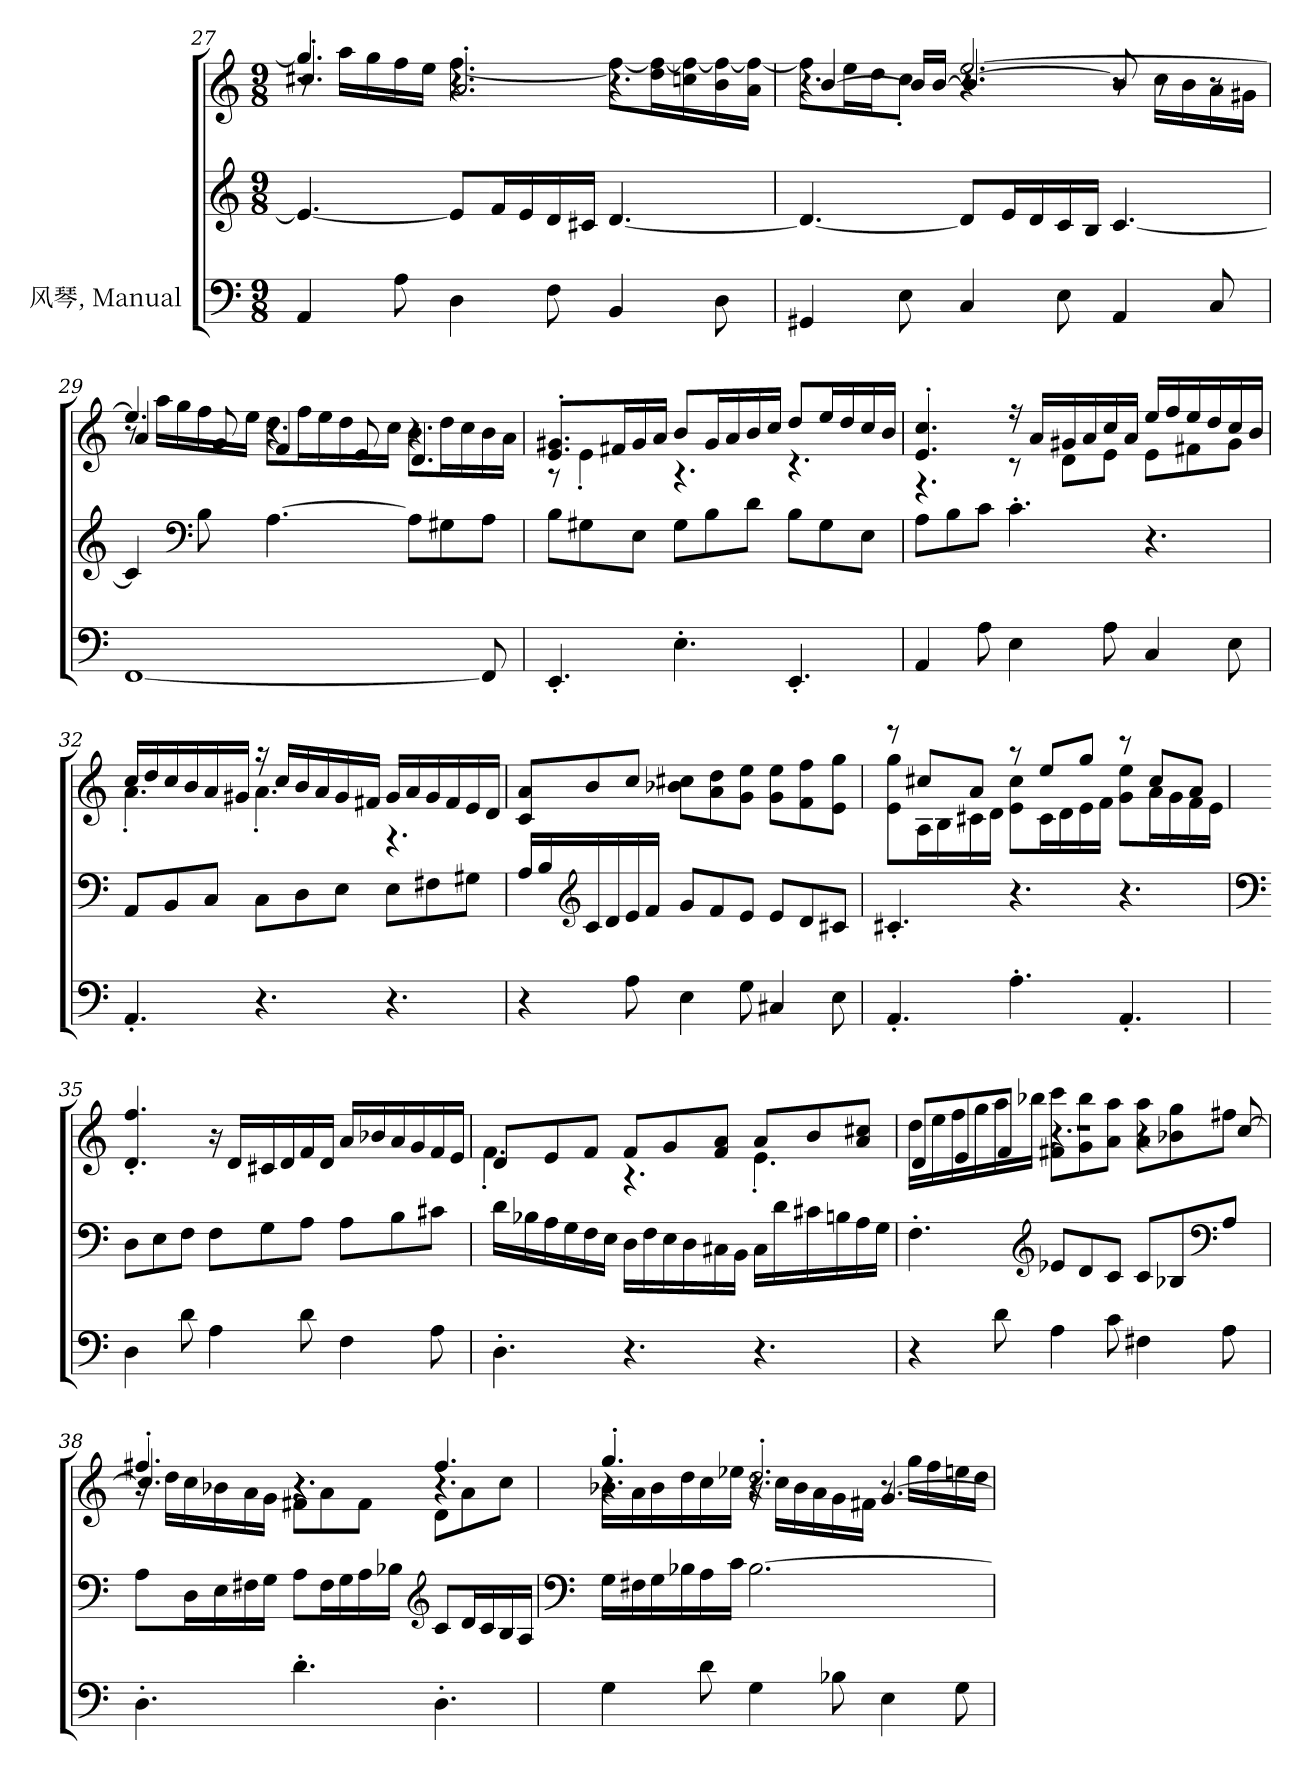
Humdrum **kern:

**kern	**kern	**kern
*part1	*part1	*part1
*staff3	*staff2	*staff1
*I"风琴, Manual	*	*
*clefF4	*clefG2	*clefG2
*k[]	*k[]	*k[]
*M9/8	*M9/8	*M9/8
=27	=27	=27
*	*	*^
*	*	*	*^
4AA/	4.e/_	4.gg/]	8r	4.cc#X'/
.	.	.	16aa\LL	.
.	.	.	16gg\	.
8A\	.	.	16ff\	.
.	.	.	16ee\JJ	.
4D\	8e/L]	4.r	[4.ff\	2.a'/
.	16f/L	.	.	.
.	16e/	.	.	.
8F\	16d/	.	.	.
.	16c#X/JJ	.	.	.
4BB/	[4.d/	4.r	8ff\L_	.
.	.	.	16dd\ 16ff\_L	.
.	.	.	16ccn\ 16ff\_	.
8D\	.	.	16b\ 16ff\_	.
.	.	.	16a\ 16ff\_JJ	.
!!LO:LB:g=z	!!	!!
=28	=28	=28	=28	=28
4GG#X/	4.d/_	4.r	8ff\L]	[4b/
.	.	.	16ee\L	.
.	.	.	16dd\J	.
8E\	.	.	8cc'\J	16b/LL]
.	.	.	.	[16b/JJ
4C/	8d/L]	[2.ee/	4.r	4.b/_
.	16e/L	.	.	.
.	16d/	.	.	.
8E\	16c/	.	.	.
.	16B/JJ	.	.	.
4AA/	[4.c/	.	8r	8b/]
.	.	.	16cc\LL	8r
.	.	.	16b\	.
8C/	.	.	16a\	8r
.	.	.	16g#X\JJ	.
=29	=29	=29	=29	=29
[1FF	4c/]	4.ee/]	8r	4a/
.	.	.	16aa\LL	.
.	.	.	16gg\	.
*	*clefF4	*	*	*
.	8B\	.	16ff\	8g/
.	.	.	16ee\JJ	.
.	[4.A\	4.r	8dd\L	4f/
.	.	.	16ff\L	.
.	.	.	16ee\	.
.	.	.	16dd\	8e/
.	.	.	16cc\JJ	.
.	8A\L]	4.r	8b\L	4.d/
.	8G#X\	.	16dd\L	.
.	.	.	16cc\	.
8FF/]	8A\J	.	16b\	.
.	.	.	16a\JJ	.
*	*	*	*v	*v
!!LO:PB:g=z
=30	=30	=30	=30
4.EE'/	8B\L	8.e/' 8.g#X/'L	8r
.	8G#X\	.	4e'\
.	.	16f#X/L	.
.	8E\J	16g#/	.
.	.	16a/JJ	.
4.E'\	8G#\L	8b/L	4.r
.	8B\	16g#/L	.
.	.	16a/	.
.	8d\J	16b/	.
.	.	16cc/JJ	.
4.EE'/	8B\L	8dd/L	4.r
.	8G#\	16ee/L	.
.	.	16dd/	.
.	8E\J	16cc/	.
.	.	16b/JJ	.
=31	=31	=31	=31
4AA/	8A\L	4.e/' 4.cc/'	4.r
.	8B\	.	.
8A\	8c\J	.	.
4E\	4.c'\	16r	8r
.	.	16a/LL	.
.	.	16g#X/	8d\L
.	.	16a/	.
8A\	.	16cc/	8e\J
.	.	16a/JJ	.
4C/	4.r	16ee/LL	8e\L
.	.	16ff/	.
.	.	16ee/	8f#X\
.	.	16dd/	.
8E\	.	16cc/	8g#\J
.	.	16b/JJ	.
!!LO:LB:g=z	!!
=32	=32	=32	=32
4.AA'/	8AA/L	16cc/LL	4.a'\
.	.	16dd/	.
.	8BB/	16cc/	.
.	.	16b/	.
.	8C/J	16a/	.
.	.	16g#X/JJ	.
4.r	8C\L	16r	4.a'\
.	.	16cc/LL	.
.	8D\	16b/	.
.	.	16a/	.
.	8E\J	16g#/	.
.	.	16f#X/JJ	.
4.r	8E\L	16g#/LL	4.r
.	.	16a/	.
.	8F#X\	16g#/	.
.	.	16f#/	.
.	8G#X\J	16e/	.
.	.	16d/JJ	.
*	*	*v	*v
=33	=33	=33
4r	16A/LL	8c/ 8a/L
.	16B/	.
*	*clefG2	*
.	16c/	8b/
.	16d/	.
8A\	16e/	8cc/J
.	16f/JJ	.
4E\	8g/L	8b-X\ 8cc#X\L
.	8f/	8a\ 8dd\
8G\	8e/J	8g\ 8ee\J
4C#X/	8e/L	8g\ 8ee\L
.	8d/	8f\ 8ff\
8E\	8c#X/J	8e\ 8gg\J
!!LO:LB:g=z
=34	=34	=34
*	*	*^
4.AA'/	4.c#X'/	8r	8e\ 8gg\L
.	.	8cc#X/L	16A\L
.	.	.	16B\
.	.	8a/J	16c#X\
.	.	.	16d\JJ
4.A'\	4.r	8r	8e\ 8cc#\L
.	.	8ee/L	16c#\L
.	.	.	16d\
.	.	8gg/J	16e\
.	.	.	16f\JJ
4.AA'/	4.r	8r	8g\ 8ee\L
.	.	8cc#/L	16a\L
.	.	.	16g\
.	.	8a/J	16f\
.	.	.	16e\JJ
*	*	*v	*v
=35	=35	=35
*	*clefF4	*
4D\	8D\L	4.d/' 4.ff/'
.	8E\	.
8d\	8F\J	.
4A\	8F\L	16r
.	.	16d/LL
.	8G\	16c#X/
.	.	16d/
8d\	8A\J	16f/
.	.	16d/JJ
4F\	8A\L	16a/LL
.	.	16b-X/
.	8B\	16a/
.	.	16g/
8A\	8c#X\J	16f/
.	.	16e/JJ
!!LO:LB:g=z
=36	=36	=36
*	*	*^
4.D'\	16d\LL	8d/L	4.f'\
.	16B-X\	.	.
.	16A\	8e/	.
.	16G\	.	.
.	16F\	8f/J	.
.	16E\JJ	.	.
4.r	16D\LL	8f/L	4.r
.	16F\	.	.
.	16E\	8g/	.
.	16D\	.	.
.	16C#X\	8f/ 8a/J	.
.	16BB\JJ	.	.
4.r	16C#\LL	8a/L	4.e'\
.	16d\	.	.
.	16c#X\	8b/	.
.	16Bn\	.	.
.	16A\	8a/ 8cc#X/J	.
.	16G\JJ	.	.
=37	=37	=37	=37
*	*	*	*^
4r	4.F'\	8%9r	16dd\LL	8d/L
.	.	.	16ee\	.
.	.	.	16ff\	8e/
.	.	.	16gg\	.
8d\	.	.	16aa\	8f/J
.	.	.	16bb-X\JJ	.
*	*clefG2	*	*	*
4A\	8e-X/L	.	8f#X\ 8ccc\L	4.r
.	8d/	.	8g\ 8bb-\	.
8c\	8c/J	.	8a\ 8aa\J	.
4F#X\	8c/L	.	8a\ 8aa\L	4r
.	8B-X/	.	8b-X\ 8gg\	.
*	*clefF4	*	*	*
8A\	8A/J	.	8ff#X\J	[8cc/
!!LO:PB:g=z	!!	!!
=38	=38	=38	=38	=38
4.D'\	8A\L	4.ff#X'/	16r	4.cc/]
.	.	.	16dd\LL	.
.	16D\L	.	16cc\	.
.	16E\	.	16b-X\	.
.	16F#X\	.	16a\	.
.	16G\JJ	.	16g\JJ	.
4.d'\	8A\L	4.r	8f#X\L	4.r
.	16F#\L	.	8a\	.
.	16G\	.	.	.
.	16A\	.	8f#\J	.
.	16B-X\JJ	.	.	.
*	*clefG2	*	*	*
4.D'\	8c/L	4.ff#/	8d\L	4.r
.	16d/L	.	8a\	.
.	16c/	.	.	.
.	16B-/	.	8cc\J	.
.	16A/JJ	.	.	.
=39	=39	=39	=39	=39
*	*clefF4	*	*	*
4G\	16G\LL	4.gg'/	16b-X\LL	4.r
.	16F#X\	.	16a\	.
.	16G\	.	16b-\	.
.	16B-X\	.	16dd\	.
8d\	16A\	.	16cc\	.
.	16c\JJ	.	16ee-X\JJ	.
4G\	[2.B-\	2.dd'/	16r	4.r
.	.	.	16cc\LL	.
.	.	.	16b-\	.
.	.	.	16a\	.
8B-X\	.	.	16g\	.
.	.	.	16f#X\JJ	.
4E\	.	.	8r	[4.g/
.	.	.	16gg\LL	.
.	.	.	16ff\	.
8G\	.	.	16een\	.
.	.	.	16dd\JJ	.
*	*	*v	*v	*v
=	=	=
*-	*-	*-
